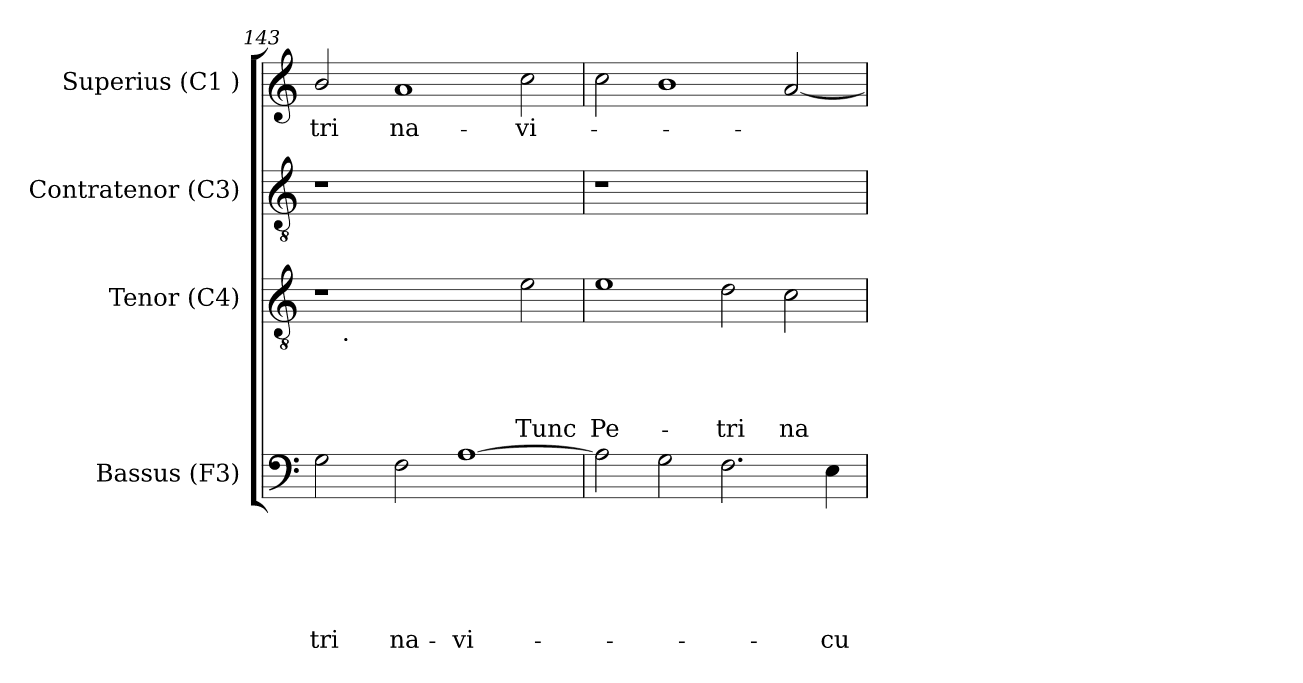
**kern	**text	**text	**text	**text	**text	**text	**kern	**text	**text	**text	**text	**kern	**kern	**text
*part4	*part4	*part4	*part4	*part4	*part4	*part4	*part3	*part3	*part3	*part3	*part3	*part2	*part1	*part1
*staff4	*staff4	*staff4	*staff4	*staff4	*staff4	*staff4	*staff3	*staff3	*staff3	*staff3	*staff3	*staff2	*staff1	*staff1
*I"Bassus (F3)	*	*	*	*	*	*	*I"Tenor (C4)	*	*	*	*	*I"Contratenor (C3)	*I"Superius (C1 )	*
*I'Bass.	*	*	*	*	*	*	*I'T.	*	*	*	*	*I'C.	*I'S.	*
*clefF4	*	*	*	*	*	*	*clefGv2	*	*	*	*	*clefGv2	*clefG2	*
*k[]	*	*	*	*	*	*	*k[]	*	*	*	*	*k[]	*k[]	*
*C:	*	*	*	*	*	*	*C:	*	*	*	*	*C:	*C:	*
=143	=143	=143	=143	=143	=143	=143	=143	=143	=143	=143	=143	=143	=143	=143
!	!	!	!	!	!	!LO:LY:b	!	!	!	!	!	!LO:N:vis=1	!	!LO:LY:b
*	*	*	*	*	*	*	*^	*	*	*	*	*	*	*
2G\	.	.	.	.	.	-tri	1r	8ryy	.	.	.	.	1r	2b/	-tri
!	!	!	!	!	!	!	!	!LO:TX:b:t=.	!	!	!	!	!	!	!
.	.	.	.	.	.	.	.	1...ryy	.	.	.	.	.	.	.
!	!	!	!	!	!	!LO:LY:b	!	!	!	!	!	!	!	!	!LO:LY:b
2F\	.	.	.	.	.	na-	.	.	.	.	.	.	.	1a	na-
!	!	!	!	!	!	!LO:LY:b	!	!	!	!	!	!	!	!	!
[<1A	.	.	.	.	.	-vi-	2ryy	.	.	.	.	.	1ryy	.	.
!	!	!	!	!	!	!	!	!	!	!	!	!LO:LY:b	!	!	!LO:LY:b
.	.	.	.	.	.	.	2e\	.	.	.	.	Tunc	.	2cc\	-vi-
!!LO:LB:g=z
=144	=144	=144	=144	=144	=144	=144	=144	=144	=144	=144	=144	=144	=144	=144	=144
!	!	!	!	!	!	!	!	!	!	!	!	!LO:LY:b	!LO:N:vis=1	!	!
*	*	*	*	*	*	*	*v	*v	*	*	*	*	*	*	*
2A\]	.	.	.	.	.	.	1e	.	.	.	Pe-	1r	2cc\	.
2G\	.	.	.	.	.	.	.	.	.	.	.	.	1b	.
!	!	!	!	!	!	!	!	!	!	!	!LO:LY:b	!	!	!
2.F\	.	.	.	.	.	.	2d\	.	.	.	-tri	1ryy	.	.
!	!	!	!	!	!	!	!	!	!	!	!LO:LY:b	!	!	!
.	.	.	.	.	.	.	2c\	.	.	.	na-	.	[<2a/	.
!	!	!	!	!	!	!LO:LY:b	!	!	!	!	!	!	!	!
4E\	.	.	.	.	.	-cu-	.	.	.	.	.	.	.	.
=	=	=	=	=	=	=	=	=	=	=	=	=	=	=
*-	*-	*-	*-	*-	*-	*-	*-	*-	*-	*-	*-	*-	*-	*-
